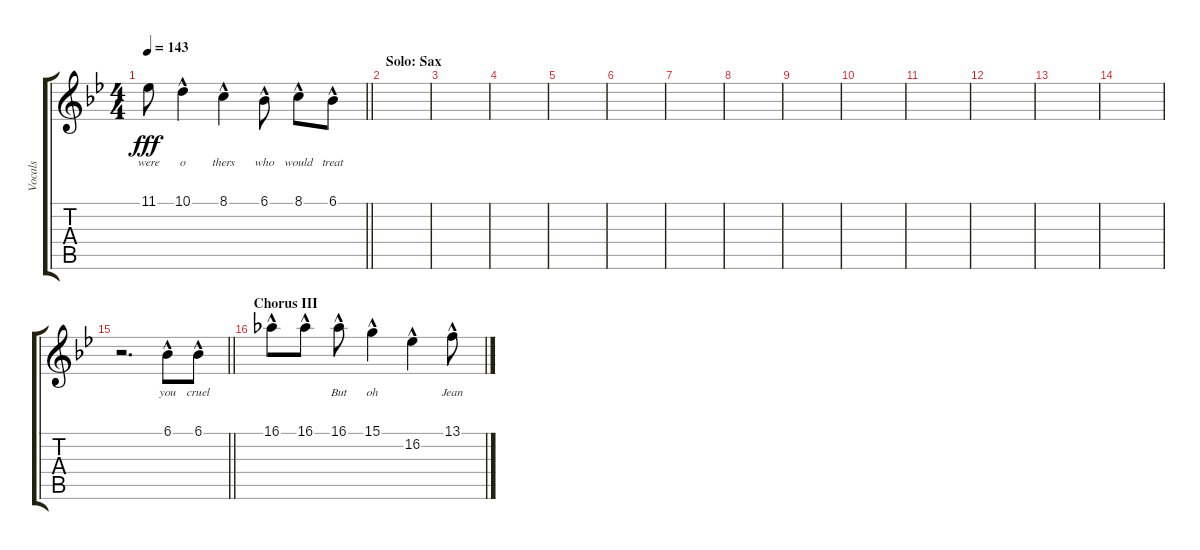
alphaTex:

\track ("Vocals" "Vocals") {instrument lead2sawtooth}
\staff {score tabs}
\tuning (E4 B3 G3 D3 A2 E2) {hide}
\ts (4 4)
\tempo 143
\clef g2
\barLineRight lightlight
\ks bb
11.1{t}.8{lyrics (0 "were") lyrics (1 "") lyrics (2 "") lyrics (3 "") lyrics (4 "") dy fff} 10.1{hac}.4{lyrics (0 "o") lyrics (1 "") lyrics (2 "") lyrics (3 "") lyrics (4 "")} 8.1{hac}.4{lyrics (0 "thers") lyrics (1 "") lyrics (2 "") lyrics (3 "") lyrics (4 "")} 6.1{hac}.8{lyrics (0 "who") lyrics (1 "") lyrics (2 "") lyrics (3 "") lyrics (4 "")} 8.1{hac}.8{lyrics (0 "would") lyrics (1 "") lyrics (2 "") lyrics (3 "") lyrics (4 "")} 6.1{hac}.8{lyrics (0 "treat") lyrics (1 "") lyrics (2 "") lyrics (3 "") lyrics (4 "")} |
\section ("" "Solo: Sax")
|
|
|
|
|
|
|
|
|
|
|
|
|
\barLineRight lightlight
r.2{d} 6.1{hac}.8{lyrics (0 "you") lyrics (1 "") lyrics (2 "") lyrics (3 "") lyrics (4 "")} 6.1{hac}.8{lyrics (0 "cruel") lyrics (1 "") lyrics (2 "") lyrics (3 "") lyrics (4 "")} |
\section ("" "Chorus III")
16.1{hac}.8{lyrics (0 "") lyrics (1 "") lyrics (2 "") lyrics (3 "") lyrics (4 "")} 16.1{hac}.8{lyrics (0 "") lyrics (1 "") lyrics (2 "") lyrics (3 "") lyrics (4 "")} 16.1{hac}.8{lyrics (0 "But") lyrics (1 "") lyrics (2 "") lyrics (3 "") lyrics (4 "")} 15.1{hac}.4{lyrics (0 "oh") lyrics (1 "") lyrics (2 "") lyrics (3 "") lyrics (4 "")} 16.2{hac}.4{lyrics (0 "") lyrics (1 "") lyrics (2 "") lyrics (3 "") lyrics (4 "")} 13.1{hac}.8{lyrics (0 "Jean") lyrics (1 "") lyrics (2 "") lyrics (3 "") lyrics (4 "")}
